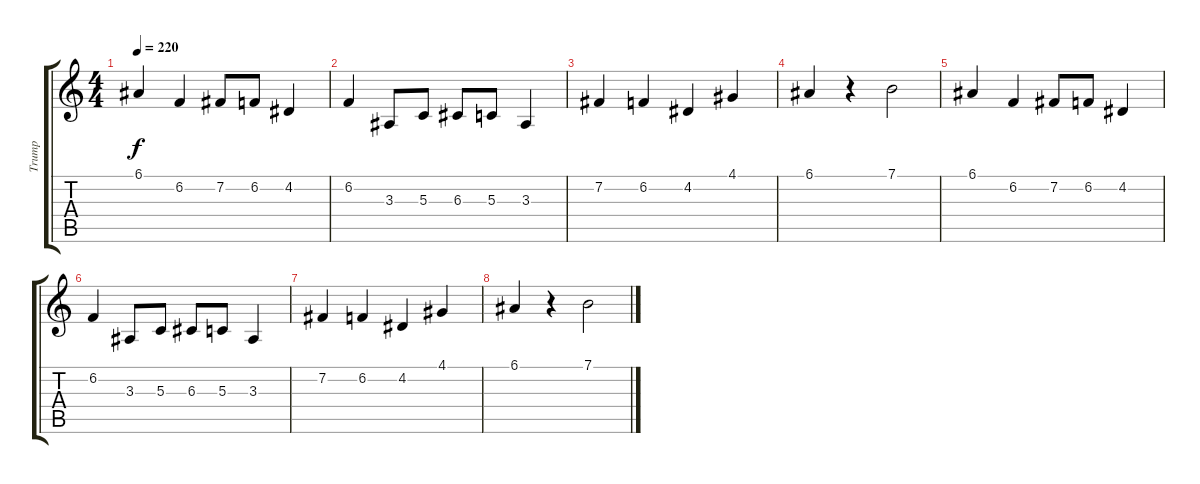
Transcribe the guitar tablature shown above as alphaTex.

\track ("Trump" "Trump") {instrument trumpet}
\staff {score tabs}
\tuning (E4 B3 G3 D3 A2 E2) {hide}
\ts (4 4)
\tempo 220
\clef g2
\ks c
6.1.4{dy f} 6.2.4 7.2.8 6.2.8 4.2.4 |
6.2.4 3.3.8 5.3.8 6.3.8 5.3.8 3.3.4 |
7.2.4 6.2.4 4.2.4 4.1.4 |
6.1.4 r.4 7.1.2 |
6.1.4 6.2.4 7.2.8 6.2.8 4.2.4 |
6.2.4 3.3.8 5.3.8 6.3.8 5.3.8 3.3.4 |
7.2.4 6.2.4 4.2.4 4.1.4 |
6.1.4 r.4 7.1.2
